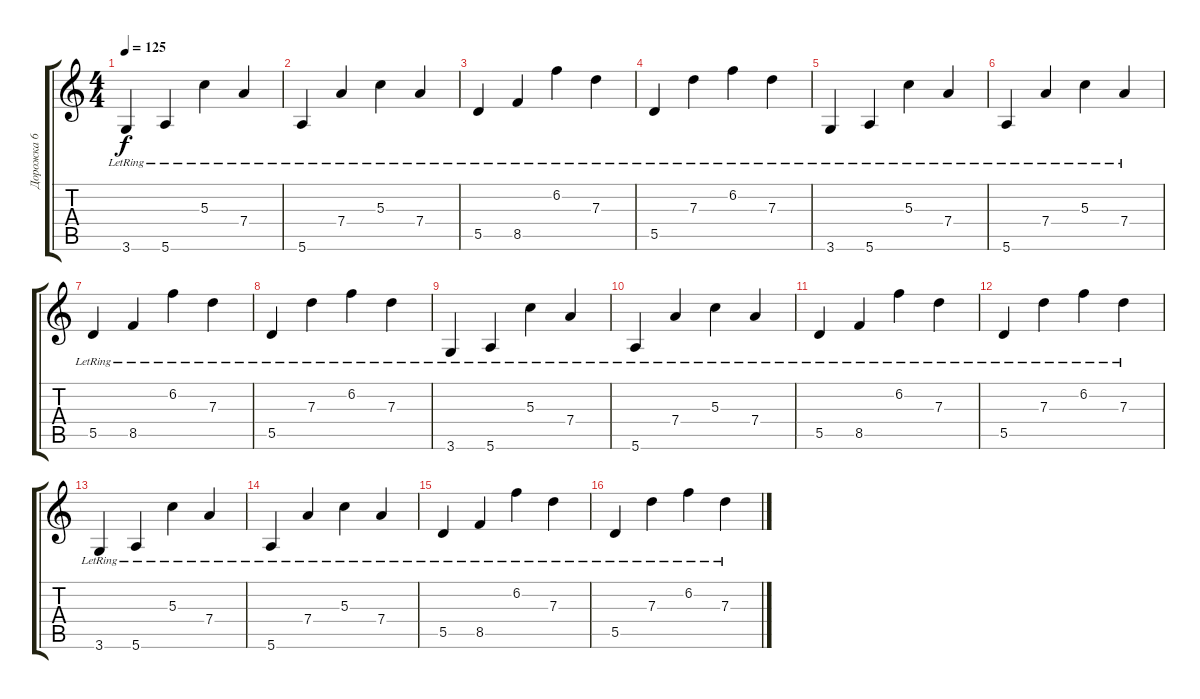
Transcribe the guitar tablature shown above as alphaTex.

\track ("Дорожка 6" "Дорожка 6") {instrument overdrivenguitar}
\staff {score tabs}
\tuning (E4 B3 G3 D3 A2 E2) {hide}
\ts (4 4)
\tempo 125
\clef g2
\ks c
3.6{lr}.4{dy f} 5.6{lr}.4 5.3{lr}.4 7.4{lr}.4 |
5.6{lr}.4 7.4{lr}.4 5.3{lr}.4 7.4{lr}.4 |
5.5{lr}.4 8.5{lr}.4 6.2{lr}.4 7.3{lr}.4 |
5.5{lr}.4 7.3{lr}.4 6.2{lr}.4 7.3{lr}.4 |
3.6{lr}.4 5.6{lr}.4 5.3{lr}.4 7.4{lr}.4 |
5.6{lr}.4 7.4{lr}.4 5.3{lr}.4 7.4{lr}.4 |
5.5{lr}.4 8.5{lr}.4 6.2{lr}.4 7.3{lr}.4 |
5.5{lr}.4 7.3{lr}.4 6.2{lr}.4 7.3{lr}.4 |
3.6{lr}.4 5.6{lr}.4 5.3{lr}.4 7.4{lr}.4 |
5.6{lr}.4 7.4{lr}.4 5.3{lr}.4 7.4{lr}.4 |
5.5{lr}.4 8.5{lr}.4 6.2{lr}.4 7.3{lr}.4 |
5.5{lr}.4 7.3{lr}.4 6.2{lr}.4 7.3{lr}.4 |
3.6{lr}.4 5.6{lr}.4 5.3{lr}.4 7.4{lr}.4 |
5.6{lr}.4 7.4{lr}.4 5.3{lr}.4 7.4{lr}.4 |
5.5{lr}.4 8.5{lr}.4 6.2{lr}.4 7.3{lr}.4 |
5.5{lr}.4 7.3{lr}.4 6.2{lr}.4 7.3{lr}.4
